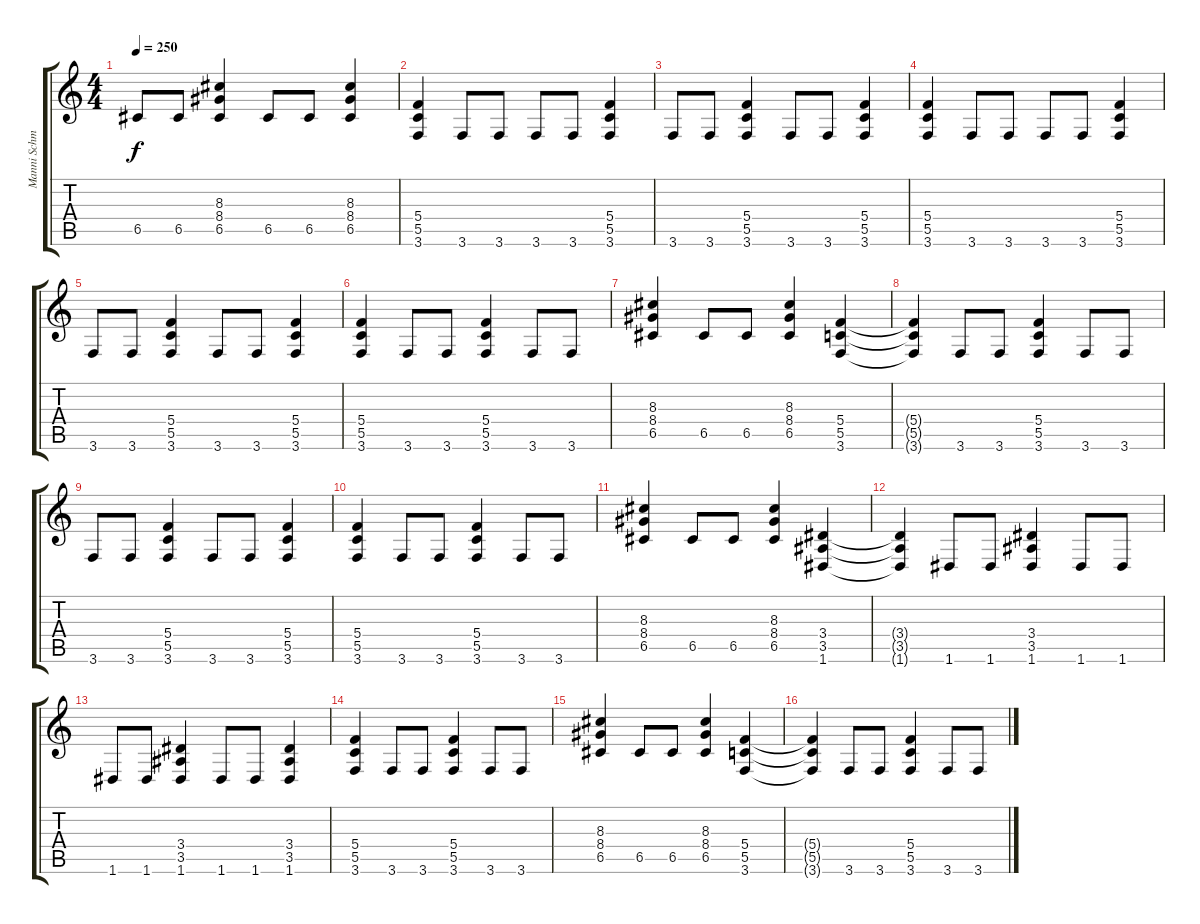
\track ("Manni Schmidt (Rítmica)" "Manni Schm") {instrument distortionguitar}
\staff {score tabs}
\tuning (D4 A3 F3 C3 G2 D2) {hide}
\ts (4 4)
\tempo 250
\clef g2
\ks c
6.5.8{dy f} 6.5.8 (8.3 8.4 6.5).4 6.5.8 6.5.8 (8.3 8.4 6.5).4 |
(5.4 5.5 3.6).4 3.6.8 3.6.8 3.6.8 3.6.8 (5.4 5.5 3.6).4 |
3.6.8 3.6.8 (5.4 5.5 3.6).4 3.6.8 3.6.8 (5.4 5.5 3.6).4 |
(5.4 5.5 3.6).4 3.6.8 3.6.8 3.6.8 3.6.8 (5.4 5.5 3.6).4 |
3.6.8 3.6.8 (5.4 5.5 3.6).4 3.6.8 3.6.8 (5.4 5.5 3.6).4 |
(5.4 5.5 3.6).4 3.6.8 3.6.8 (5.4 5.5 3.6).4 3.6.8 3.6.8 |
(8.3 8.4 6.5).4 6.5.8 6.5.8 (8.3 8.4 6.5).4 (5.4 5.5 3.6).4 |
(5.4{t} 5.5{t} 3.6{t}).4 3.6.8 3.6.8 (5.4 5.5 3.6).4 3.6.8 3.6.8 |
3.6.8 3.6.8 (5.4 5.5 3.6).4 3.6.8 3.6.8 (5.4 5.5 3.6).4 |
(5.4 5.5 3.6).4 3.6.8 3.6.8 (5.4 5.5 3.6).4 3.6.8 3.6.8 |
(8.3 8.4 6.5).4 6.5.8 6.5.8 (8.3 8.4 6.5).4 (3.4 3.5 1.6).4 |
(3.4{t} 3.5{t} 1.6{t}).4 1.6.8 1.6.8 (3.4 3.5 1.6).4 1.6.8 1.6.8 |
1.6.8 1.6.8 (3.4 3.5 1.6).4 1.6.8 1.6.8 (3.4 3.5 1.6).4 |
(5.4 5.5 3.6).4 3.6.8 3.6.8 (5.4 5.5 3.6).4 3.6.8 3.6.8 |
(8.3 8.4 6.5).4 6.5.8 6.5.8 (8.3 8.4 6.5).4 (5.4 5.5 3.6).4 |
(5.4{t} 5.5{t} 3.6{t}).4 3.6.8 3.6.8 (5.4 5.5 3.6).4 3.6.8 3.6.8
